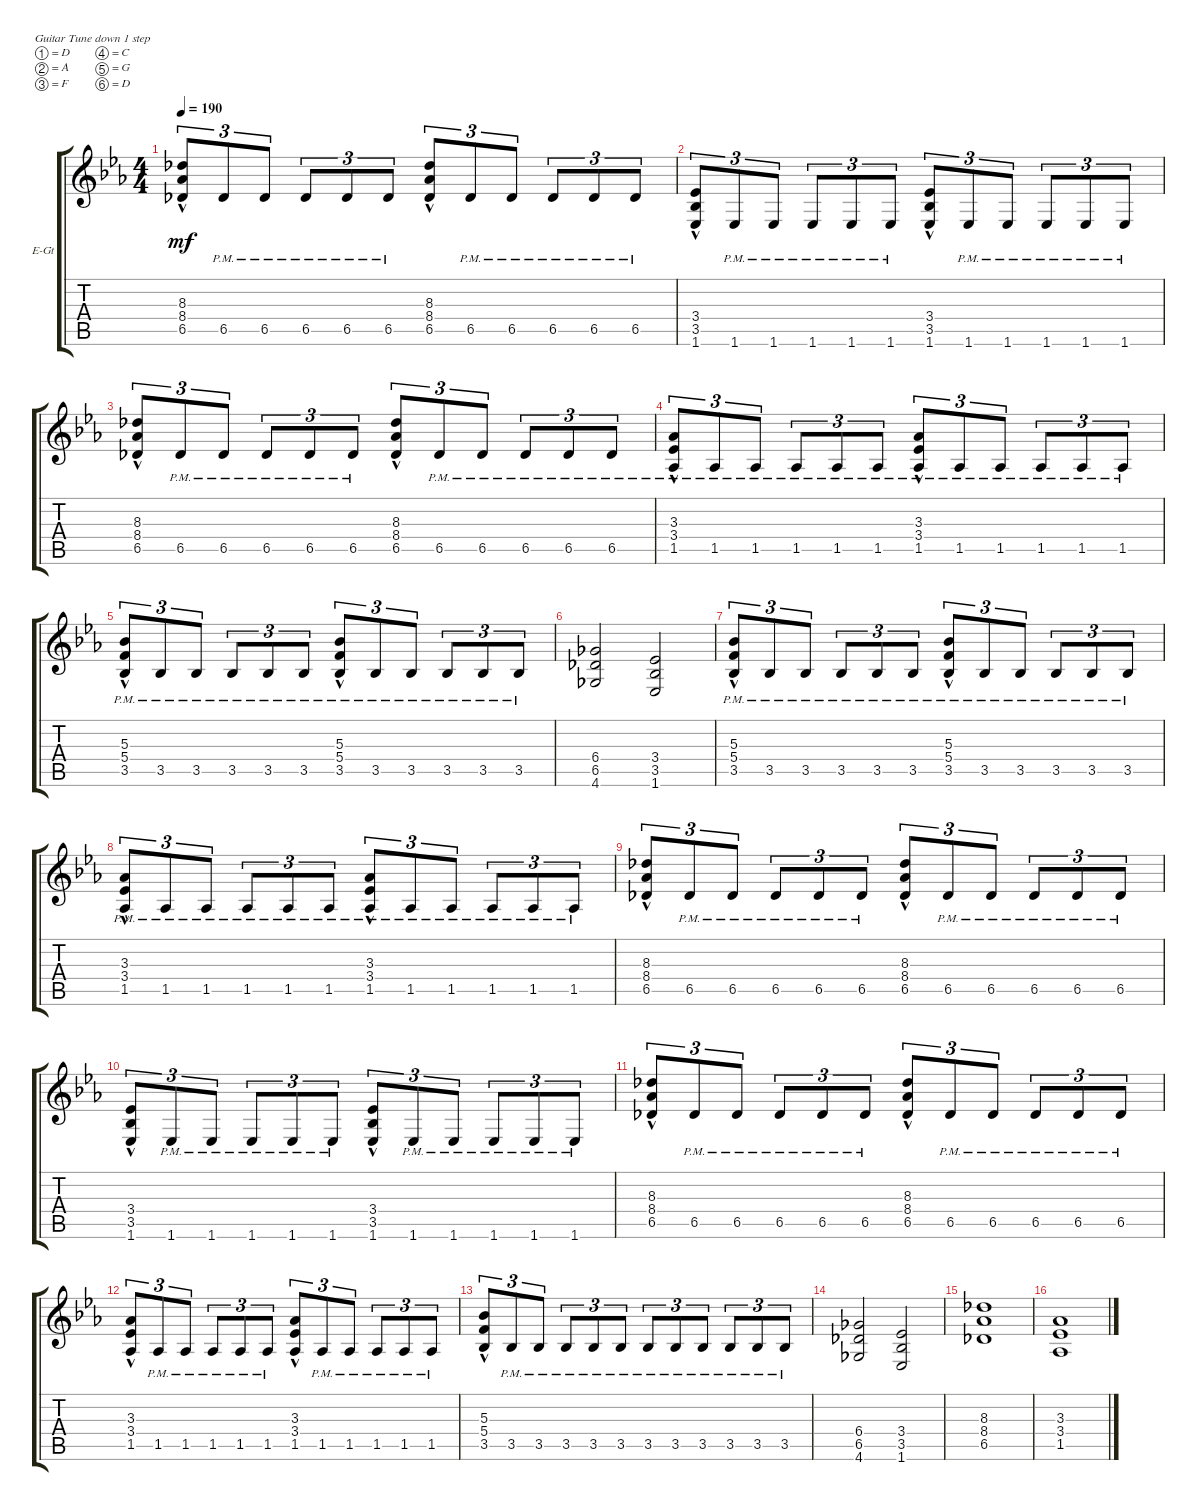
\defaultSystemsLayout 4
\bracketExtendMode groupsimilarinstruments
\firstSystemTrackNameOrientation horizontal
\otherSystemsTrackNameOrientation horizontal
\track ("Rithm Guitar 1" "E-Gt") {instrument distortionguitar}
\staff {score tabs}
\tuning (D4 A3 F3 C3 G2 D2)
\ts (4 4)
\tempo 190
\clef g2
\ks cminor
(6.5{hac} 8.4{hac} 8.3{hac}).8{tu (3 2) dy mf} 6.5{pm}.8{tu (3 2)} 6.5{pm}.8{tu (3 2)} 6.5{pm}.8{tu (3 2)} 6.5{pm}.8{tu (3 2)} 6.5{pm}.8{tu (3 2)} (6.5{hac} 8.4{hac} 8.3{hac}).8{tu (3 2)} 6.5{pm}.8{tu (3 2)} 6.5{pm}.8{tu (3 2)} 6.5{pm}.8{tu (3 2)} 6.5{pm}.8{tu (3 2)} 6.5{pm}.8{tu (3 2)} |
(1.6{hac} 3.5{hac} 3.4{hac}).8{tu (3 2)} 1.6{pm}.8{tu (3 2)} 1.6{pm}.8{tu (3 2)} 1.6{pm}.8{tu (3 2)} 1.6{pm}.8{tu (3 2)} 1.6{pm}.8{tu (3 2)} (1.6{hac} 3.5{hac} 3.4{hac}).8{tu (3 2)} 1.6{pm}.8{tu (3 2)} 1.6{pm}.8{tu (3 2)} 1.6{pm}.8{tu (3 2)} 1.6{pm}.8{tu (3 2)} 1.6{pm}.8{tu (3 2)} |
(6.5{hac} 8.4{hac} 8.3{hac}).8{tu (3 2)} 6.5{pm}.8{tu (3 2)} 6.5{pm}.8{tu (3 2)} 6.5{pm}.8{tu (3 2)} 6.5{pm}.8{tu (3 2)} 6.5{pm}.8{tu (3 2)} (6.5{hac} 8.4{hac} 8.3{hac}).8{tu (3 2)} 6.5{pm}.8{tu (3 2)} 6.5{pm}.8{tu (3 2)} 6.5{pm}.8{tu (3 2)} 6.5{pm}.8{tu (3 2)} 6.5{pm}.8{tu (3 2)} |
(1.5{hac pm} 3.4{hac} 3.3{hac}).8{tu (3 2)} 1.5{pm}.8{tu (3 2)} 1.5{pm}.8{tu (3 2)} 1.5{pm}.8{tu (3 2)} 1.5{pm}.8{tu (3 2)} 1.5{pm}.8{tu (3 2)} (1.5{hac pm} 3.4{hac} 3.3{hac}).8{tu (3 2)} 1.5{pm}.8{tu (3 2)} 1.5{pm}.8{tu (3 2)} 1.5{pm}.8{tu (3 2)} 1.5{pm}.8{tu (3 2)} 1.5{pm}.8{tu (3 2)} |
(3.5{hac pm} 5.4{hac} 5.3{hac}).8{tu (3 2)} 3.5{pm}.8{tu (3 2)} 3.5{pm}.8{tu (3 2)} 3.5{pm}.8{tu (3 2)} 3.5{pm}.8{tu (3 2)} 3.5{pm}.8{tu (3 2)} (3.5{hac pm} 5.4{hac} 5.3{hac}).8{tu (3 2)} 3.5{pm}.8{tu (3 2)} 3.5{pm}.8{tu (3 2)} 3.5{pm}.8{tu (3 2)} 3.5{pm}.8{tu (3 2)} 3.5{pm}.8{tu (3 2)} |
(4.6 6.5 6.4).2 (1.6 3.5 3.4).2 |
(3.5{hac pm} 5.4{hac} 5.3{hac}).8{tu (3 2)} 3.5{pm}.8{tu (3 2)} 3.5{pm}.8{tu (3 2)} 3.5{pm}.8{tu (3 2)} 3.5{pm}.8{tu (3 2)} 3.5{pm}.8{tu (3 2)} (3.5{hac pm} 5.4{hac} 5.3{hac}).8{tu (3 2)} 3.5{pm}.8{tu (3 2)} 3.5{pm}.8{tu (3 2)} 3.5{pm}.8{tu (3 2)} 3.5{pm}.8{tu (3 2)} 3.5{pm}.8{tu (3 2)} |
(1.5{hac pm} 3.4{hac} 3.3{hac}).8{tu (3 2)} 1.5{pm}.8{tu (3 2)} 1.5{pm}.8{tu (3 2)} 1.5{pm}.8{tu (3 2)} 1.5{pm}.8{tu (3 2)} 1.5{pm}.8{tu (3 2)} (1.5{hac pm} 3.4{hac} 3.3{hac}).8{tu (3 2)} 1.5{pm}.8{tu (3 2)} 1.5{pm}.8{tu (3 2)} 1.5{pm}.8{tu (3 2)} 1.5{pm}.8{tu (3 2)} 1.5{pm}.8{tu (3 2)} |
(6.5{hac} 8.4{hac} 8.3{hac}).8{tu (3 2)} 6.5{pm}.8{tu (3 2)} 6.5{pm}.8{tu (3 2)} 6.5{pm}.8{tu (3 2)} 6.5{pm}.8{tu (3 2)} 6.5{pm}.8{tu (3 2)} (6.5{hac} 8.4{hac} 8.3{hac}).8{tu (3 2)} 6.5{pm}.8{tu (3 2)} 6.5{pm}.8{tu (3 2)} 6.5{pm}.8{tu (3 2)} 6.5{pm}.8{tu (3 2)} 6.5{pm}.8{tu (3 2)} |
(1.6{hac} 3.5{hac} 3.4{hac}).8{tu (3 2)} 1.6{pm}.8{tu (3 2)} 1.6{pm}.8{tu (3 2)} 1.6{pm}.8{tu (3 2)} 1.6{pm}.8{tu (3 2)} 1.6{pm}.8{tu (3 2)} (1.6{hac} 3.5{hac} 3.4{hac}).8{tu (3 2)} 1.6{pm}.8{tu (3 2)} 1.6{pm}.8{tu (3 2)} 1.6{pm}.8{tu (3 2)} 1.6{pm}.8{tu (3 2)} 1.6{pm}.8{tu (3 2)} |
(6.5{hac} 8.4{hac} 8.3{hac}).8{tu (3 2)} 6.5{pm}.8{tu (3 2)} 6.5{pm}.8{tu (3 2)} 6.5{pm}.8{tu (3 2)} 6.5{pm}.8{tu (3 2)} 6.5{pm}.8{tu (3 2)} (6.5{hac} 8.4{hac} 8.3{hac}).8{tu (3 2)} 6.5{pm}.8{tu (3 2)} 6.5{pm}.8{tu (3 2)} 6.5{pm}.8{tu (3 2)} 6.5{pm}.8{tu (3 2)} 6.5{pm}.8{tu (3 2)} |
(1.5{hac} 3.4{hac} 3.3{hac}).8{tu (3 2)} 1.5{pm}.8{tu (3 2)} 1.5{pm}.8{tu (3 2)} 1.5{pm}.8{tu (3 2)} 1.5{pm}.8{tu (3 2)} 1.5{pm}.8{tu (3 2)} (1.5{hac} 3.4{hac} 3.3{hac}).8{tu (3 2)} 1.5{pm}.8{tu (3 2)} 1.5{pm}.8{tu (3 2)} 1.5{pm}.8{tu (3 2)} 1.5{pm}.8{tu (3 2)} 1.5{pm}.8{tu (3 2)} |
(3.5{hac} 5.4{hac} 5.3{hac}).8{tu (3 2)} 3.5{pm}.8{tu (3 2)} 3.5{pm}.8{tu (3 2)} 3.5{pm}.8{tu (3 2)} 3.5{pm}.8{tu (3 2)} 3.5{pm}.8{tu (3 2)} 3.5{pm}.8{tu (3 2)} 3.5{pm}.8{tu (3 2)} 3.5{pm}.8{tu (3 2)} 3.5{pm}.8{tu (3 2)} 3.5{pm}.8{tu (3 2)} 3.5{pm}.8{tu (3 2)} |
(4.6 6.5 6.4).2 (1.6 3.5 3.4).2 |
(6.5 8.4 8.3).1 |
(1.5 3.4 3.3).1
